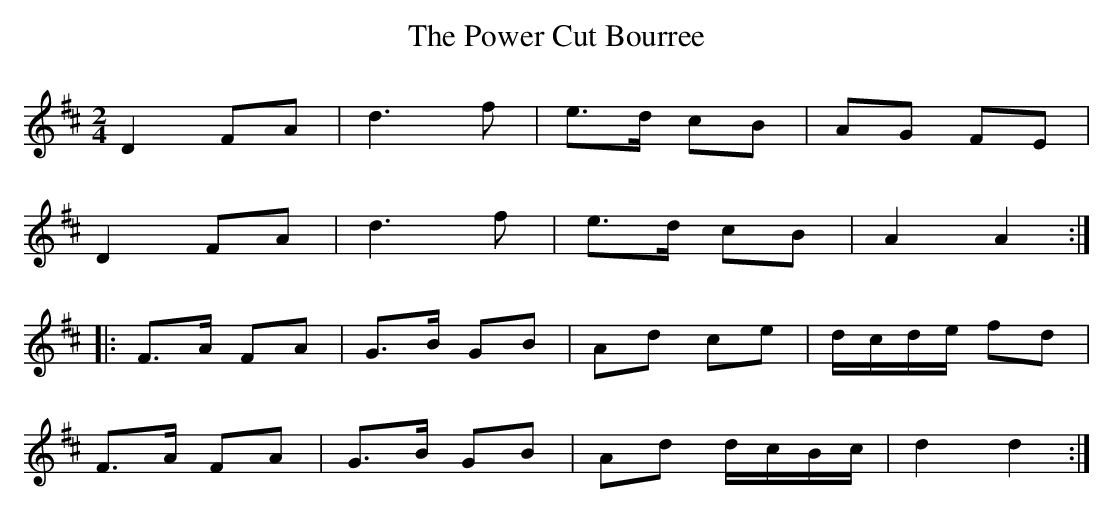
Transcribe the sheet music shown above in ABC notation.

X:1
T:The Power Cut Bourree
L:1/8
M:2/4
K:D major
D2 FA| d3f| e>d cB| AG FE|
D2 FA| d3f| e>d cB| A2A2:|
|:F>A FA| G>B GB| Ad ce| d/c/d/e/ fd|
F>A FA| G>B GB| Ad d/c/B/c/| d2d2:|
